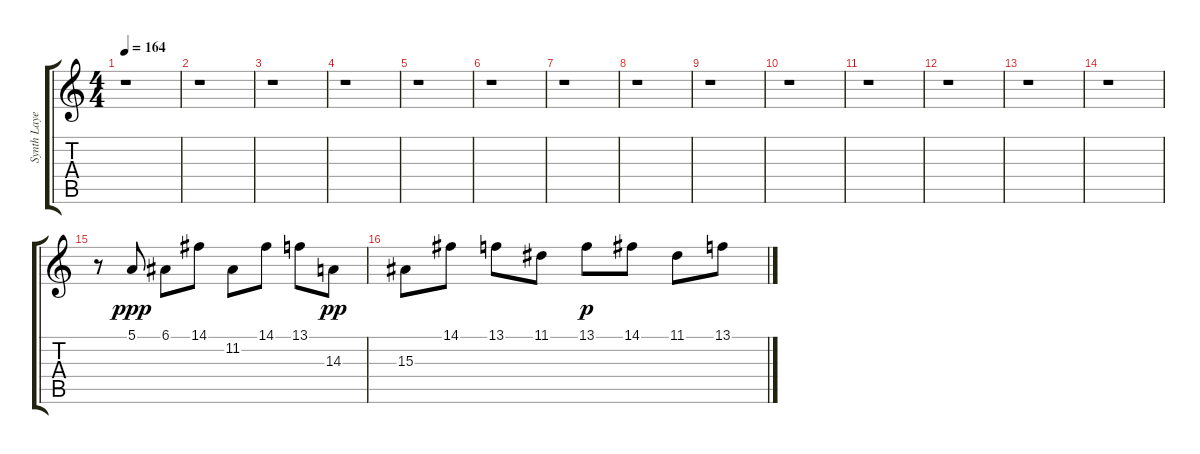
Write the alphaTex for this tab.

\track ("Synth Layer" "Synth Laye") {instrument pad7halo}
\staff {score tabs}
\tuning (E4 B3 G3 D3 A2 E2) {hide}
\ts (4 4)
\tempo 164
\clef g2
\ks c
r.1{dy ff} |
r.1 |
r.1 |
r.1 |
r.1 |
r.1 |
r.1 |
r.1 |
r.1 |
r.1 |
r.1 |
r.1 |
r.1 |
r.1 |
r.8 5.1.8{dy ppp} 6.1.8 14.1.8 11.2.8 14.1.8 13.1.8 14.3.8{dy pp} |
15.3.8 14.1.8 13.1.8 11.1.8 13.1.8{dy p} 14.1.8 11.1.8 13.1.8
